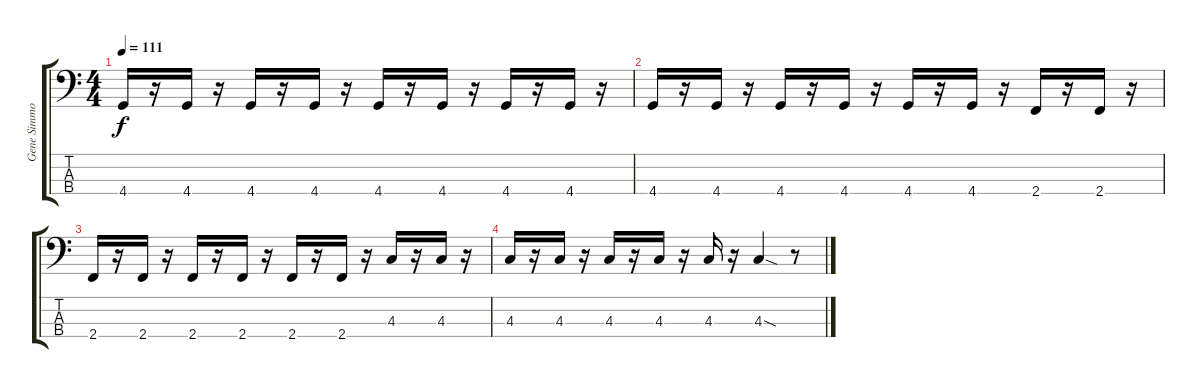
\track ("Gene Simmons" "Gene Simmo") {instrument electricbasspick}
\staff {score tabs}
\tuning (Gb2 Db2 Ab1 Eb1) {hide}
\ts (4 4)
\tempo 111
\clef f4
\ks c
4.4.16{dy f} r.16 4.4.16 r.16 4.4.16 r.16 4.4.16 r.16 4.4.16 r.16 4.4.16 r.16 4.4.16 r.16 4.4.16 r.16 |
4.4.16 r.16 4.4.16 r.16 4.4.16 r.16 4.4.16 r.16 4.4.16 r.16 4.4.16 r.16 2.4.16 r.16 2.4.16 r.16 |
2.4.16 r.16 2.4.16 r.16 2.4.16 r.16 2.4.16 r.16 2.4.16 r.16 2.4.16 r.16 4.3.16 r.16 4.3.16 r.16 |
4.3.16 r.16 4.3.16 r.16 4.3.16 r.16 4.3.16 r.16 4.3.16 r.16 4.3{sod}.4 r.8
